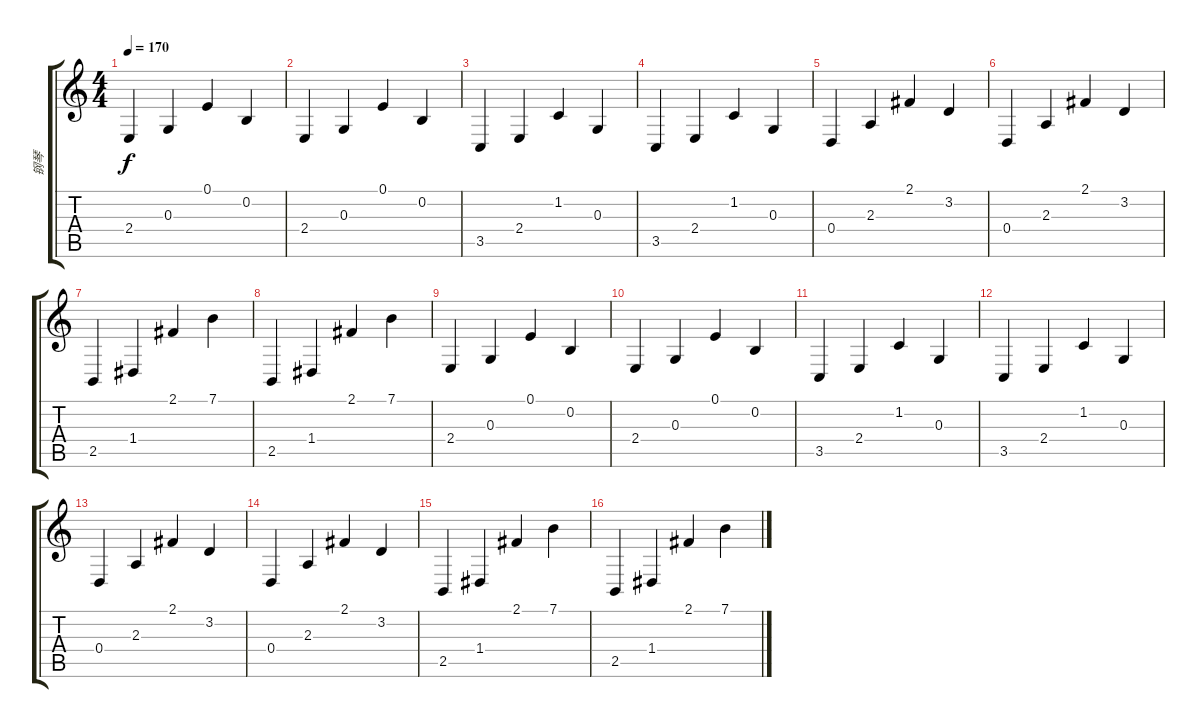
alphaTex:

\track ("钢琴" "钢琴") {instrument electricgrandpiano}
\staff {score tabs}
\tuning (E4 B3 G3 D3 A2 E2) {hide}
\ts (4 4)
\tempo 170
\clef g2
\ks c
2.4.4{dy f} 0.3.4 0.1.4 0.2.4 |
2.4.4 0.3.4 0.1.4 0.2.4 |
3.5.4 2.4.4 1.2.4 0.3.4 |
3.5.4 2.4.4 1.2.4 0.3.4 |
0.4.4 2.3.4 2.1.4 3.2.4 |
0.4.4 2.3.4 2.1.4 3.2.4 |
2.5.4 1.4.4 2.1.4 7.1.4 |
2.5.4 1.4.4 2.1.4 7.1.4 |
2.4.4 0.3.4 0.1.4 0.2.4 |
2.4.4 0.3.4 0.1.4 0.2.4 |
3.5.4 2.4.4 1.2.4 0.3.4 |
3.5.4 2.4.4 1.2.4 0.3.4 |
0.4.4 2.3.4 2.1.4 3.2.4 |
0.4.4 2.3.4 2.1.4 3.2.4 |
2.5.4 1.4.4 2.1.4 7.1.4 |
2.5.4 1.4.4 2.1.4 7.1.4
